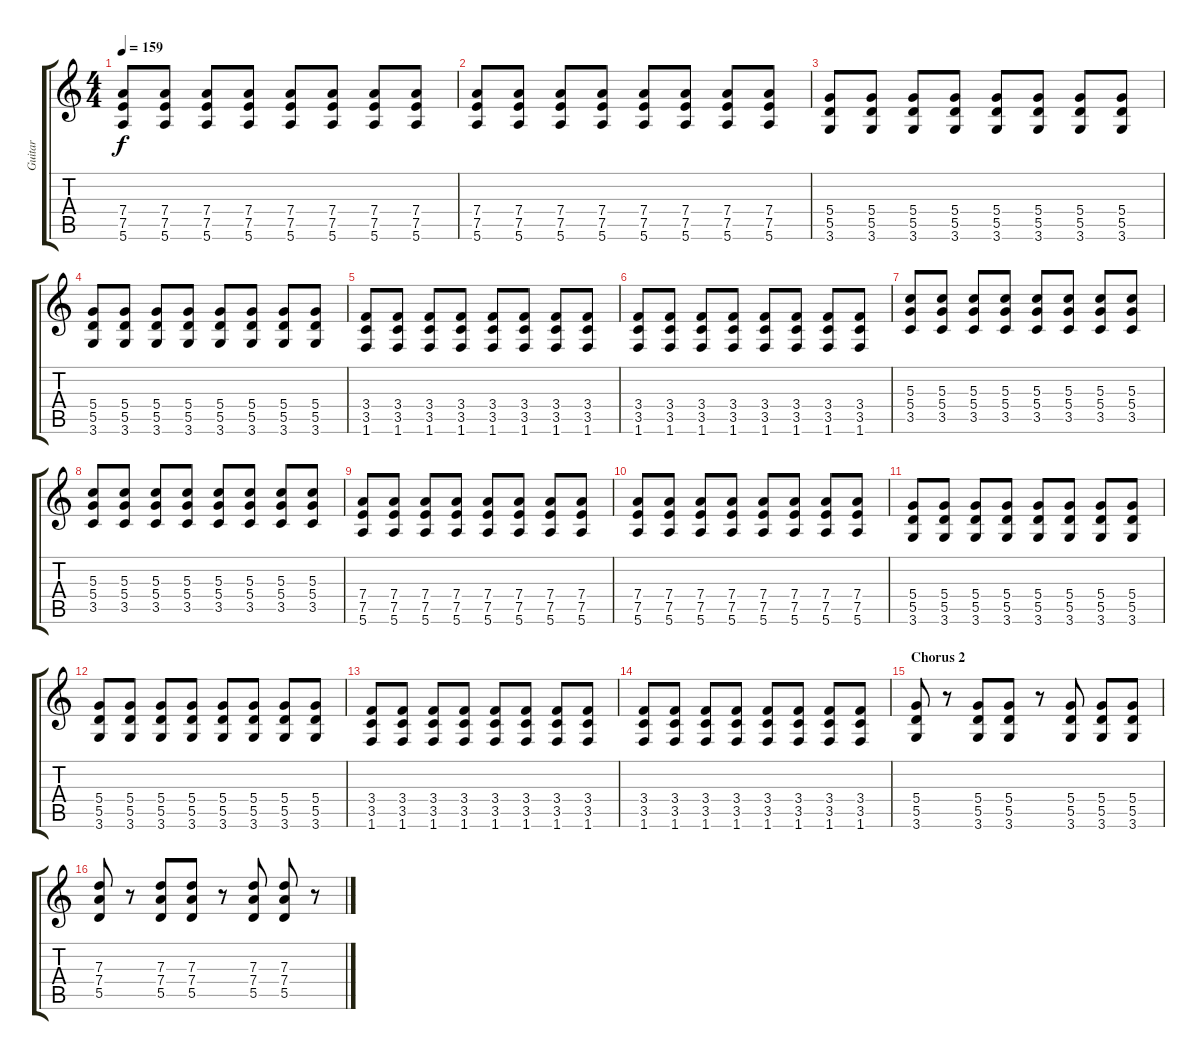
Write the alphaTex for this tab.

\track ("Guitar" "Guitar") {instrument acousticguitarsteel}
\staff {score tabs}
\tuning (E4 B3 G3 D3 A2 E2) {hide}
\ts (4 4)
\tempo 159
\clef g2
\ks c
(7.4 7.5 5.6).8{dy f} (7.4 7.5 5.6).8 (7.4 7.5 5.6).8 (7.4 7.5 5.6).8 (7.4 7.5 5.6).8 (7.4 7.5 5.6).8 (7.4 7.5 5.6).8 (7.4 7.5 5.6).8 |
(7.4 7.5 5.6).8 (7.4 7.5 5.6).8 (7.4 7.5 5.6).8 (7.4 7.5 5.6).8 (7.4 7.5 5.6).8 (7.4 7.5 5.6).8 (7.4 7.5 5.6).8 (7.4 7.5 5.6).8 |
(5.4 5.5 3.6).8 (5.4 5.5 3.6).8 (5.4 5.5 3.6).8 (5.4 5.5 3.6).8 (5.4 5.5 3.6).8 (5.4 5.5 3.6).8 (5.4 5.5 3.6).8 (5.4 5.5 3.6).8 |
(5.4 5.5 3.6).8 (5.4 5.5 3.6).8 (5.4 5.5 3.6).8 (5.4 5.5 3.6).8 (5.4 5.5 3.6).8 (5.4 5.5 3.6).8 (5.4 5.5 3.6).8 (5.4 5.5 3.6).8 |
(3.4 3.5 1.6).8 (3.4 3.5 1.6).8 (3.4 3.5 1.6).8 (3.4 3.5 1.6).8 (3.4 3.5 1.6).8 (3.4 3.5 1.6).8 (3.4 3.5 1.6).8 (3.4 3.5 1.6).8 |
(3.4 3.5 1.6).8 (3.4 3.5 1.6).8 (3.4 3.5 1.6).8 (3.4 3.5 1.6).8 (3.4 3.5 1.6).8 (3.4 3.5 1.6).8 (3.4 3.5 1.6).8 (3.4 3.5 1.6).8 |
(5.3 5.4 3.5).8{instrument electricguitarmuted} (5.3 5.4 3.5).8 (5.3 5.4 3.5).8 (5.3 5.4 3.5).8 (5.3 5.4 3.5).8 (5.3 5.4 3.5).8 (5.3 5.4 3.5).8 (5.3 5.4 3.5).8 |
(5.3 5.4 3.5).8 (5.3 5.4 3.5).8 (5.3 5.4 3.5).8 (5.3 5.4 3.5).8 (5.3 5.4 3.5).8 (5.3 5.4 3.5).8 (5.3 5.4 3.5).8 (5.3 5.4 3.5).8 |
(7.4 7.5 5.6).8 (7.4 7.5 5.6).8 (7.4 7.5 5.6).8 (7.4 7.5 5.6).8 (7.4 7.5 5.6).8 (7.4 7.5 5.6).8 (7.4 7.5 5.6).8 (7.4 7.5 5.6).8 |
(7.4 7.5 5.6).8 (7.4 7.5 5.6).8 (7.4 7.5 5.6).8 (7.4 7.5 5.6).8 (7.4 7.5 5.6).8 (7.4 7.5 5.6).8 (7.4 7.5 5.6).8 (7.4 7.5 5.6).8 |
(5.4 5.5 3.6).8 (5.4 5.5 3.6).8 (5.4 5.5 3.6).8 (5.4 5.5 3.6).8 (5.4 5.5 3.6).8 (5.4 5.5 3.6).8 (5.4 5.5 3.6).8 (5.4 5.5 3.6).8 |
(5.4 5.5 3.6).8 (5.4 5.5 3.6).8 (5.4 5.5 3.6).8 (5.4 5.5 3.6).8 (5.4 5.5 3.6).8 (5.4 5.5 3.6).8 (5.4 5.5 3.6).8 (5.4 5.5 3.6).8 |
(3.4 3.5 1.6).8 (3.4 3.5 1.6).8 (3.4 3.5 1.6).8 (3.4 3.5 1.6).8 (3.4 3.5 1.6).8 (3.4 3.5 1.6).8 (3.4 3.5 1.6).8 (3.4 3.5 1.6).8 |
(3.4 3.5 1.6).8 (3.4 3.5 1.6).8 (3.4 3.5 1.6).8 (3.4 3.5 1.6).8 (3.4 3.5 1.6).8 (3.4 3.5 1.6).8 (3.4 3.5 1.6).8 (3.4 3.5 1.6).8 |
\section ("" "Chorus 2")
(5.4 5.5 3.6).8{instrument acousticguitarsteel} r.8 (5.4 5.5 3.6).8 (5.4 5.5 3.6).8 r.8 (5.4 5.5 3.6).8 (5.4 5.5 3.6).8 (5.4 5.5 3.6).8 |
(7.3 7.4 5.5).8 r.8 (7.3 7.4 5.5).8 (7.3 7.4 5.5).8 r.8 (7.3 7.4 5.5).8 (7.3 7.4 5.5).8 r.8
